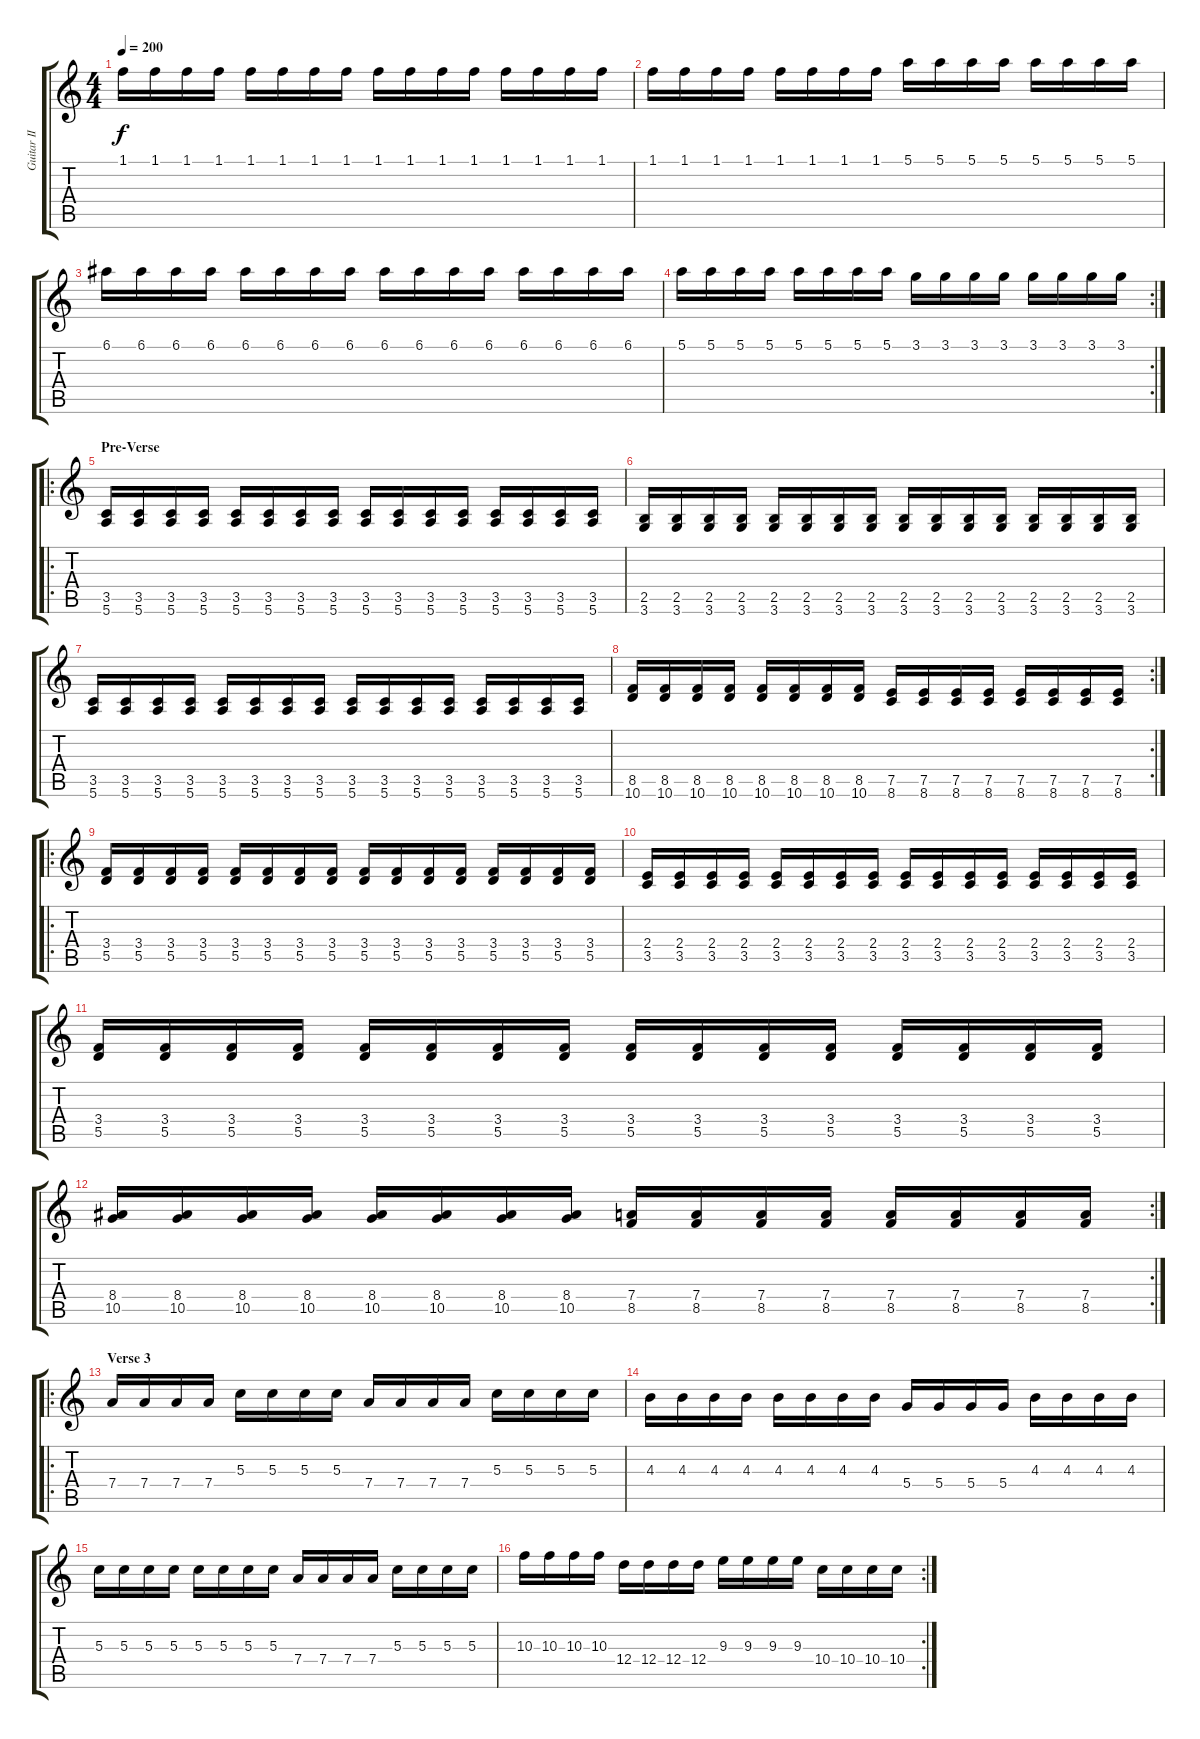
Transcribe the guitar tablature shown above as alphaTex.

\track ("Guitar II" "Guitar II") {instrument distortionguitar}
\staff {score tabs}
\tuning (E4 B3 G3 D3 A2 E2) {hide}
\ts (4 4)
\tempo 200
\clef g2
\ks c
1.1.16{dy f} 1.1.16 1.1.16 1.1.16 1.1.16 1.1.16 1.1.16 1.1.16 1.1.16 1.1.16 1.1.16 1.1.16 1.1.16 1.1.16 1.1.16 1.1.16 |
1.1.16 1.1.16 1.1.16 1.1.16 1.1.16 1.1.16 1.1.16 1.1.16 5.1.16 5.1.16 5.1.16 5.1.16 5.1.16 5.1.16 5.1.16 5.1.16 |
6.1.16 6.1.16 6.1.16 6.1.16 6.1.16 6.1.16 6.1.16 6.1.16 6.1.16 6.1.16 6.1.16 6.1.16 6.1.16 6.1.16 6.1.16 6.1.16 |
\rc 2
5.1.16 5.1.16 5.1.16 5.1.16 5.1.16 5.1.16 5.1.16 5.1.16 3.1.16 3.1.16 3.1.16 3.1.16 3.1.16 3.1.16 3.1.16 3.1.16 |
\ro
\section ("" "Pre-Verse")
(3.5 5.6).16 (3.5 5.6).16 (3.5 5.6).16 (3.5 5.6).16 (3.5 5.6).16 (3.5 5.6).16 (3.5 5.6).16 (3.5 5.6).16 (3.5 5.6).16 (3.5 5.6).16 (3.5 5.6).16 (3.5 5.6).16 (3.5 5.6).16 (3.5 5.6).16 (3.5 5.6).16 (3.5 5.6).16 |
(2.5 3.6).16 (2.5 3.6).16 (2.5 3.6).16 (2.5 3.6).16 (2.5 3.6).16 (2.5 3.6).16 (2.5 3.6).16 (2.5 3.6).16 (2.5 3.6).16 (2.5 3.6).16 (2.5 3.6).16 (2.5 3.6).16 (2.5 3.6).16 (2.5 3.6).16 (2.5 3.6).16 (2.5 3.6).16 |
(3.5 5.6).16 (3.5 5.6).16 (3.5 5.6).16 (3.5 5.6).16 (3.5 5.6).16 (3.5 5.6).16 (3.5 5.6).16 (3.5 5.6).16 (3.5 5.6).16 (3.5 5.6).16 (3.5 5.6).16 (3.5 5.6).16 (3.5 5.6).16 (3.5 5.6).16 (3.5 5.6).16 (3.5 5.6).16 |
\rc 2
(8.5 10.6).16 (8.5 10.6).16 (8.5 10.6).16 (8.5 10.6).16 (8.5 10.6).16 (8.5 10.6).16 (8.5 10.6).16 (8.5 10.6).16 (7.5 8.6).16 (7.5 8.6).16 (7.5 8.6).16 (7.5 8.6).16 (7.5 8.6).16 (7.5 8.6).16 (7.5 8.6).16 (7.5 8.6).16 |
\ro
(3.4 5.5).16 (3.4 5.5).16 (3.4 5.5).16 (3.4 5.5).16 (3.4 5.5).16 (3.4 5.5).16 (3.4 5.5).16 (3.4 5.5).16 (3.4 5.5).16 (3.4 5.5).16 (3.4 5.5).16 (3.4 5.5).16 (3.4 5.5).16 (3.4 5.5).16 (3.4 5.5).16 (3.4 5.5).16 |
(2.4 3.5).16 (2.4 3.5).16 (2.4 3.5).16 (2.4 3.5).16 (2.4 3.5).16 (2.4 3.5).16 (2.4 3.5).16 (2.4 3.5).16 (2.4 3.5).16 (2.4 3.5).16 (2.4 3.5).16 (2.4 3.5).16 (2.4 3.5).16 (2.4 3.5).16 (2.4 3.5).16 (2.4 3.5).16 |
(3.4 5.5).16 (3.4 5.5).16 (3.4 5.5).16 (3.4 5.5).16 (3.4 5.5).16 (3.4 5.5).16 (3.4 5.5).16 (3.4 5.5).16 (3.4 5.5).16 (3.4 5.5).16 (3.4 5.5).16 (3.4 5.5).16 (3.4 5.5).16 (3.4 5.5).16 (3.4 5.5).16 (3.4 5.5).16 |
\rc 2
(8.4 10.5).16 (8.4 10.5).16 (8.4 10.5).16 (8.4 10.5).16 (8.4 10.5).16 (8.4 10.5).16 (8.4 10.5).16 (8.4 10.5).16 (7.4 8.5).16 (7.4 8.5).16 (7.4 8.5).16 (7.4 8.5).16 (7.4 8.5).16 (7.4 8.5).16 (7.4 8.5).16 (7.4 8.5).16 |
\ro
\section ("" "Verse 3")
7.4.16 7.4.16 7.4.16 7.4.16 5.3.16 5.3.16 5.3.16 5.3.16 7.4.16 7.4.16 7.4.16 7.4.16 5.3.16 5.3.16 5.3.16 5.3.16 |
4.3.16 4.3.16 4.3.16 4.3.16 4.3.16 4.3.16 4.3.16 4.3.16 5.4.16 5.4.16 5.4.16 5.4.16 4.3.16 4.3.16 4.3.16 4.3.16 |
5.3.16 5.3.16 5.3.16 5.3.16 5.3.16 5.3.16 5.3.16 5.3.16 7.4.16 7.4.16 7.4.16 7.4.16 5.3.16 5.3.16 5.3.16 5.3.16 |
\rc 2
10.3.16 10.3.16 10.3.16 10.3.16 12.4.16 12.4.16 12.4.16 12.4.16 9.3.16 9.3.16 9.3.16 9.3.16 10.4.16 10.4.16 10.4.16 10.4.16
